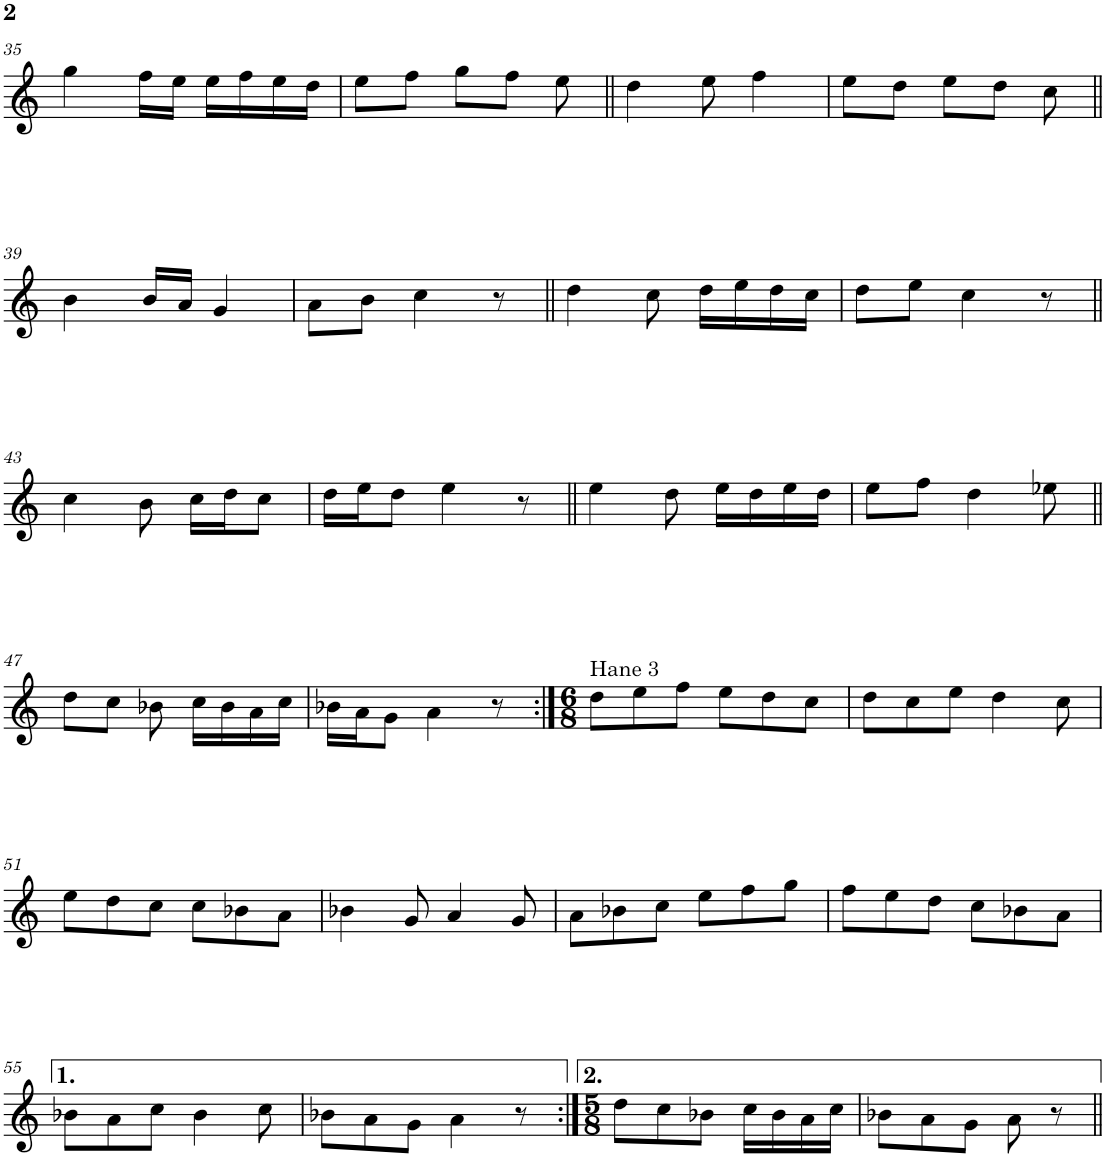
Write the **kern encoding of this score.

**kern
*part1
*staff1
*I"Voice
*I'Vo.
!!LO:PB:g=z
*clefG2
*k[]
*M5/8
=35
4gg\
16ff\LL
16ee\JJ
16ee\LL
16ff\
16ee\
16dd\JJ
=36
8ee\L
8ff\J
8gg\L
8ff\J
8ee\
=37||
4dd\
8ee\
4ff\
=38
8ee\L
8dd\J
8ee\L
8dd\J
8cc\
!!LO:LB:g=z
=39||
4b\
16b/LL
16a/JJ
4g/
=40
8a\L
8b\J
4cc\
8r
=41||
4dd\
8cc\
16dd\LL
16ee\
16dd\
16cc\JJ
=42
8dd\L
8ee\J
4cc\
8r
!!LO:LB:g=z
=43||
4cc\
8b\
16cc\LL
16dd\J
8cc\J
=44
16dd\LL
16ee\J
8dd\J
4ee\
8r
=45||
4ee\
8dd\
16ee\LL
16dd\
16ee\
16dd\JJ
=46
8ee\L
8ff\J
4dd\
8ee-X\
!!LO:LB:g=z
=47||
8dd\L
8cc\J
8b-X\
16cc\LL
16b-\
16a\
16cc\JJ
=48
16b-X\LL
16a\J
8g\J
4a\
8r
=49:|!
*M6/8
!LO:TX:a:t=Hane 3
8dd\L
8ee\
8ff\J
8ee\L
8dd\
8cc\J
=50
8dd\L
8cc\
8ee\J
4dd\
8cc\
!!LO:LB:g=z
=51
8ee\L
8dd\
8cc\J
8cc\L
8b-X\
8a\J
=52
4b-X\
8g/
4a/
8g/
=53
8a\L
8b-X\
8cc\J
8ee\L
8ff\
8gg\J
=54
8ff\L
8ee\
8dd\J
8cc\L
8b-X\
8a\J
!!LO:LB:g=z
=55
8b-X\L
8a\
8cc\J
4b-\
8cc\
=56
8b-X\L
8a\
8g\J
4a\
8r
=57:|!
*M5/8
8dd\L
8cc\
8b-X\J
16cc\LL
16b-\
16a\
16cc\JJ
=58
8b-X\L
8a\
8g\J
8a\
8r
=||
*-
